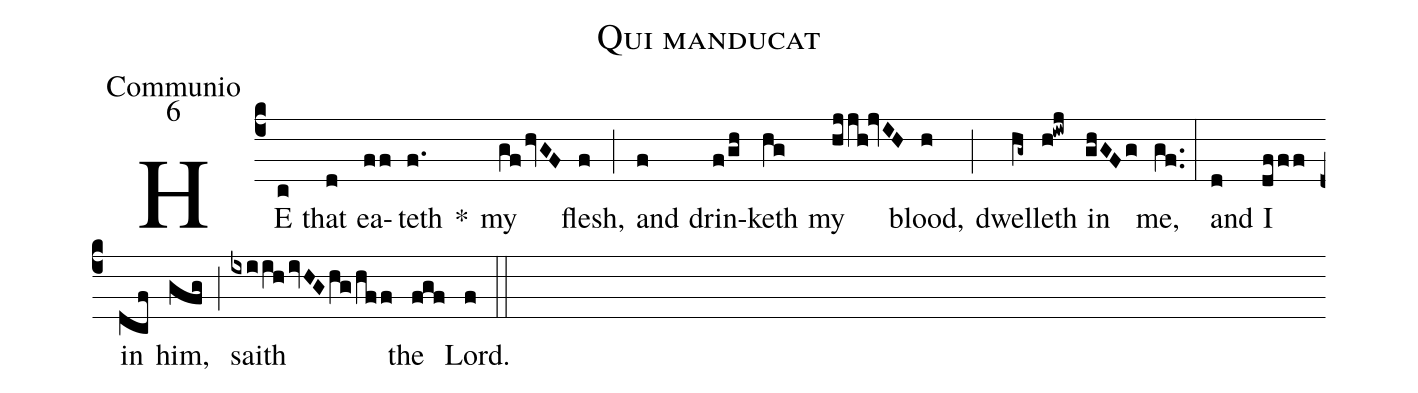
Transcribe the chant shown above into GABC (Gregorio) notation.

name:Qui manducat;
office-part:Communio;
mode:6;
%%
(c4) HE(c) that(d) ea(ff)teth(f.) *() my(gf/hvGF) flesh,(f) (;) and(f) drin(f/gh)keth(hg) my(hjjh!jvIH) blood,(h) (;) dwel(hg~)leth(h!iwj) in(ghGFg) me,(gf..) (:) and(d) I(dfff) in(dcf) him,(gfg) (;) saith(ixiih/ivHG/hg/hff) the(fgf) Lord.(f) (::)
